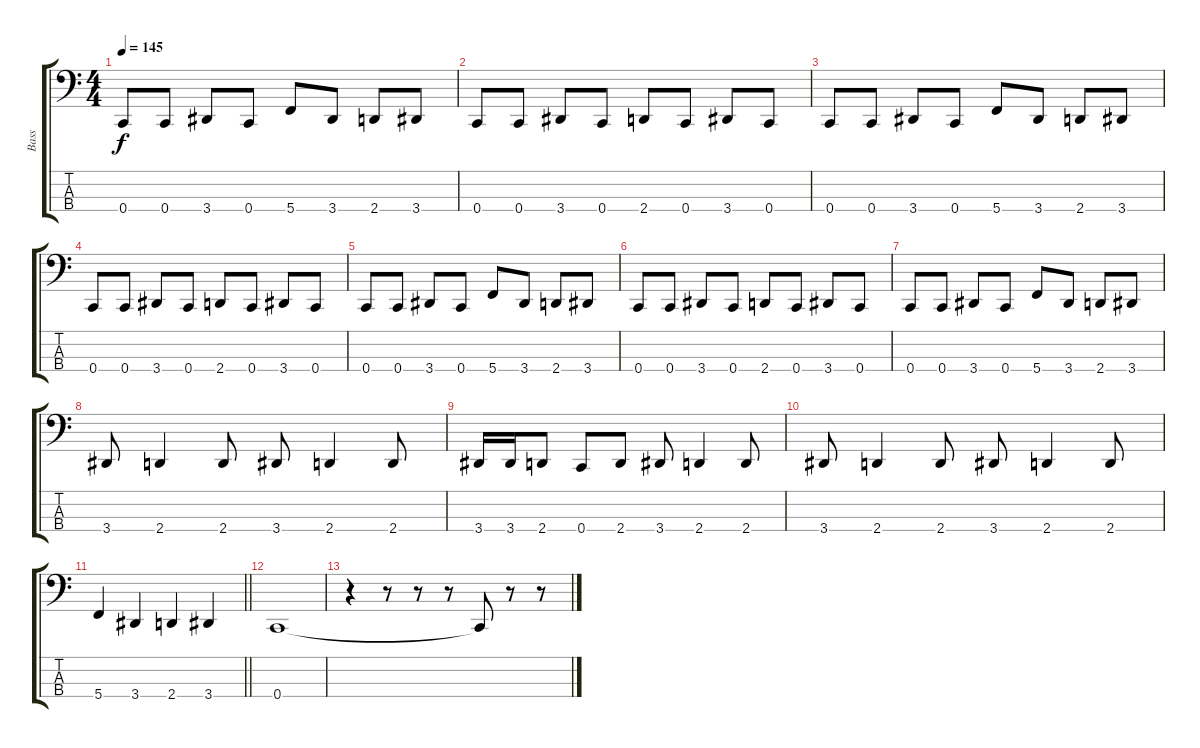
\track ("Bass" "Bass") {instrument slapbass1}
\staff {score tabs}
\tuning (Eb2 Bb1 F1 C1) {hide}
\ts (4 4)
\tempo 145
\clef f4
\ks c
0.4.8{dy f} 0.4.8 3.4.8 0.4.8 5.4.8 3.4.8 2.4.8 3.4.8 |
0.4.8 0.4.8 3.4.8 0.4.8 2.4.8 0.4.8 3.4.8 0.4.8 |
0.4.8 0.4.8 3.4.8 0.4.8 5.4.8 3.4.8 2.4.8 3.4.8 |
0.4.8 0.4.8 3.4.8 0.4.8 2.4.8 0.4.8 3.4.8 0.4.8 |
0.4.8 0.4.8 3.4.8 0.4.8 5.4.8 3.4.8 2.4.8 3.4.8 |
0.4.8 0.4.8 3.4.8 0.4.8 2.4.8 0.4.8 3.4.8 0.4.8 |
0.4.8 0.4.8 3.4.8 0.4.8 5.4.8 3.4.8 2.4.8 3.4.8 |
3.4.8 2.4.4 2.4.8 3.4.8 2.4.4 2.4.8 |
3.4.16 3.4.16 2.4.8 0.4.8 2.4.8 3.4.8 2.4.4 2.4.8 |
3.4.8 2.4.4 2.4.8 3.4.8 2.4.4 2.4.8 |
\barLineRight lightlight
5.4.4 3.4.4 2.4.4 3.4.4 |
0.4.1 |
r.4 r.8 r.8 r.8 0.4{t}.8 r.8 r.8
